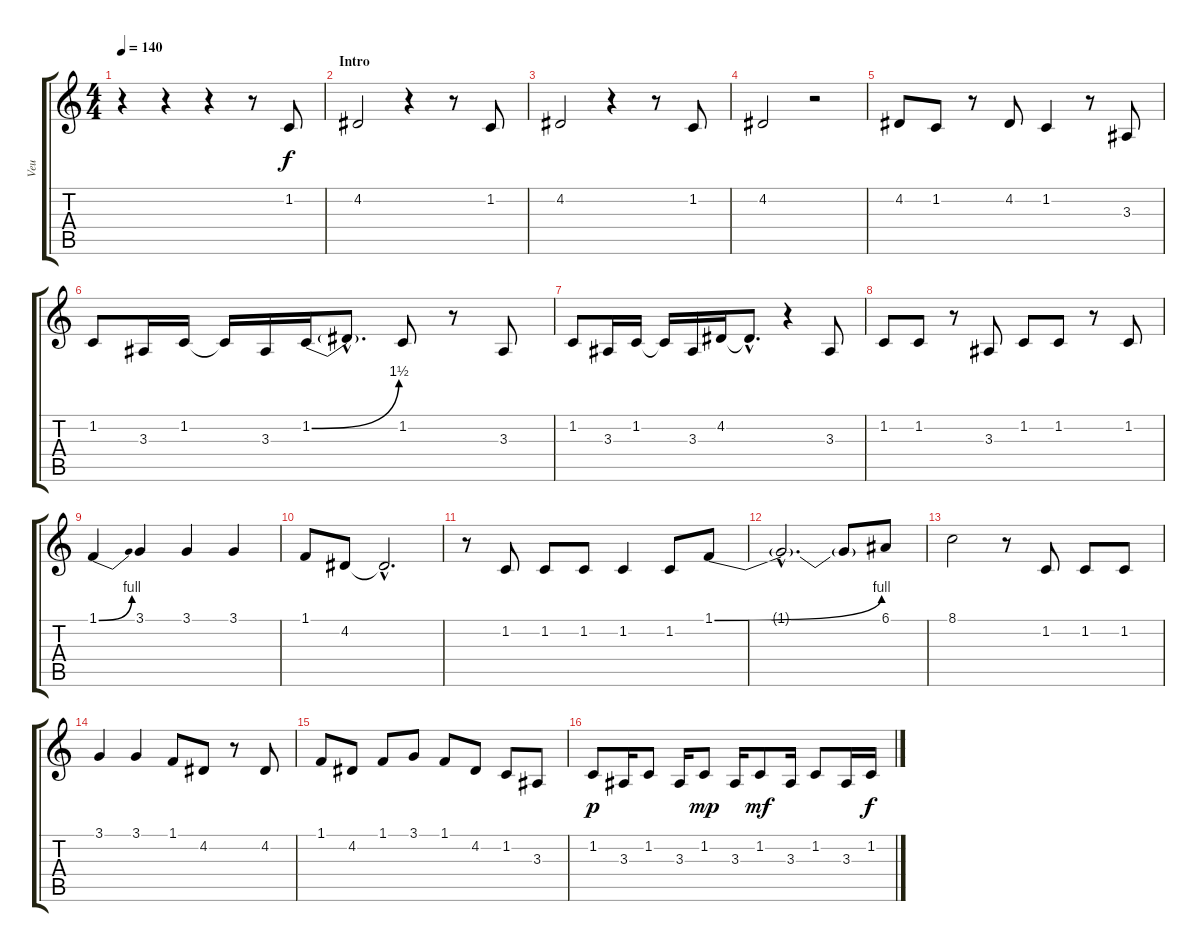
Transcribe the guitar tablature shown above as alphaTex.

\track ("Veu" "Veu") {instrument bassoon}
\staff {score tabs}
\tuning (E4 B3 G3 D3 A2 E2) {hide}
\ts (4 4)
\tempo 140
\clef g2
\ks c
r.4{dy f instrument bassoon} r.4 r.4 r.8 1.2.8 |
\section ("" "Intro")
4.2.2 r.4 r.8 1.2.8 |
4.2.2 r.4 r.8 1.2.8 |
4.2.2 r.2 |
4.2.8 1.2.8 r.8 4.2.8 1.2.4 r.8 3.3.8 |
1.2.8 3.3.16 1.2.16 1.2{t}.16 3.3.16 1.2{be (bend 0 0 60 6)}.16 1.2{hac t}.8{d} 1.2.8 r.8 3.3.8 |
1.2.8 3.3.16 1.2.16 1.2{t}.16 3.3.16 4.2.16 4.2{hac t}.8{d} r.4 3.3.8 |
1.2.8 1.2.8 r.8 3.3.8 1.2.8 1.2.8 r.8 1.2.8 |
1.1{be (bend 0 0 60 4)}.4 3.1.4 3.1.4 3.1.4 |
1.1.8 4.2.8 4.2{hac t}.2{d} |
r.8 1.2.8 1.2.8 1.2.8 1.2.4 1.2.8 1.1{be (bend 0 0 60 4)}.8 |
1.1{hac t}.2{d} 1.1{t}.8 6.1.8 |
8.1.2 r.8 1.2.8 1.2.8 1.2.8 |
3.1.4 3.1.4 1.1.8 4.2.8 r.8 4.2.8 |
1.1.8 4.2.8 1.1.8 3.1.8 1.1.8 4.2.8 1.2.8 3.3.8 |
1.2.8{dy p} 3.3.16 1.2.8 3.3.16 1.2.8{dy mp} 3.3.16 1.2.8{dy mf} 3.3.16 1.2.8 3.3.16 1.2.16{dy f}
